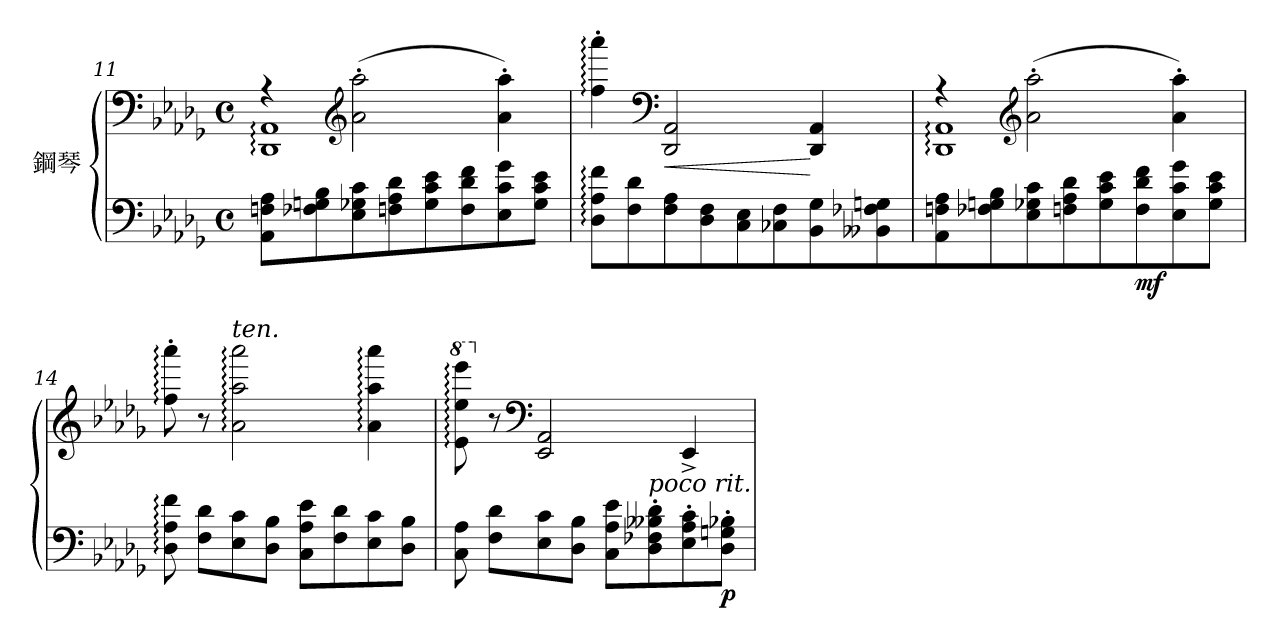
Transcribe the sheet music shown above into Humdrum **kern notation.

**kern	**kern	**dynam
*part1	*part1	*part1
*staff2	*staff1	*staff1/2
*I"鋼琴	*	*
*clefF4	*clefF4	*
*k[b-e-a-d-g-]	*k[b-e-a-d-g-]	*
*M4/4	*M4/4	*
*met(c)	*met(c)	*
=11	=11	=11
*	*^	*
8AA-\ 8Fn\ 8A-\	4r	1DD-: 1AA-:	.
8F-X\ 8Gn\ 8B-\	.	.	.
*	*clefG2	*	*
8E-\ 8G-X\ 8c\	(>2a-\' 2aa-\'	.	.
8Fn\ 8A-\ 8d-\	.	.	.
8G-\ 8c\ 8e-\	.	.	.
8F\ 8d-\ 8f\	.	.	.
8E-\ 8c\ 8g-\	4a-\' 4aa-\')	.	.
8G-\ 8c\ 8e-\J	.	.	.
*	*v	*v	*
=12	=12	=12
8D-\: 8A-\: 8f\:L	4ff\:' 4aaa-\:'	.
8F\ 8d-\	.	.
*	*clefF4	*
!	!	!LO:HP:b
8F\ 8A-\	2DD-/ 2AA-/	<
8D-\ 8F\	.	.
8C\ 8E-\	.	.
8C-X\ 8F\	.	.
8BB-\ 8G-\	4DD-/ 4AA-/	[
8BB--X\ 8F-X\ 8Gn\	.	.
=13	=13	=13
*	*^	*
8AA-\ 8Fn\ 8A-\	4r	1DD-: 1AA-:	.
8F-X\ 8Gn\ 8B-\	.	.	.
*	*clefG2	*	*
8E-\ 8G-X\ 8c\	(>2a-\' 2aa-\'	.	.
8Fn\ 8A-\ 8d-\	.	.	.
8G-\ 8c\ 8e-\	.	.	.
!	!	!	!LO:DY:b=2
8F\ 8d-\ 8f\	.	.	mf
8E-\ 8c\ 8g-\	4a-\' 4aa-\')	.	.
8G-\ 8c\ 8e-\J	.	.	.
*	*v	*v	*
!!LO:LB:g=z
=14	=14	=14
8D-\: 8A-\: 8f\:	8ff\:' 8aaa-\:'	.
8F\ 8d-\L	8r	.
!	!LO:TX:a:i:t=ten.	!
8E-\ 8c\	2a-\: 2aa-\: 2aaa-\:	.
8D-\ 8B-\J	.	.
8C\ 8A-\ 8e-\L	.	.
8F\ 8d-\	.	.
8E-\ 8c\	4a-\: 4aa-\: 4aaa-\:	.
8D-\ 8B-\J	.	.
=15	=15	=15
*	*8va	*
8C\ 8A-\	8ee-\: 8eee-\: 8eeee-\:	.
*	*X8va	*
8F\ 8d-\L	8r	.
*	*clefF4	*
8E-\ 8c\	2EE-/ 2AA-/	.
8D-\ 8B-\J	.	.
*	*MM64	*
8C\ 8A-\ 8e-\L	.	.
*	*MM56	*
!LO:TX:a:i:t=poco rit.	!	!
8D-\' 8F-X\' 8B--X\' 8d-\'	.	.
*	*MM48	*
8E-\' 8A-\' 8c\'	4EE-^/	.
*	*MM40	*
!	!	!LO:DY:b=2
8D-\' 8Gn\' 8B-X\'J	.	p
=	=	=
*-	*-	*-
